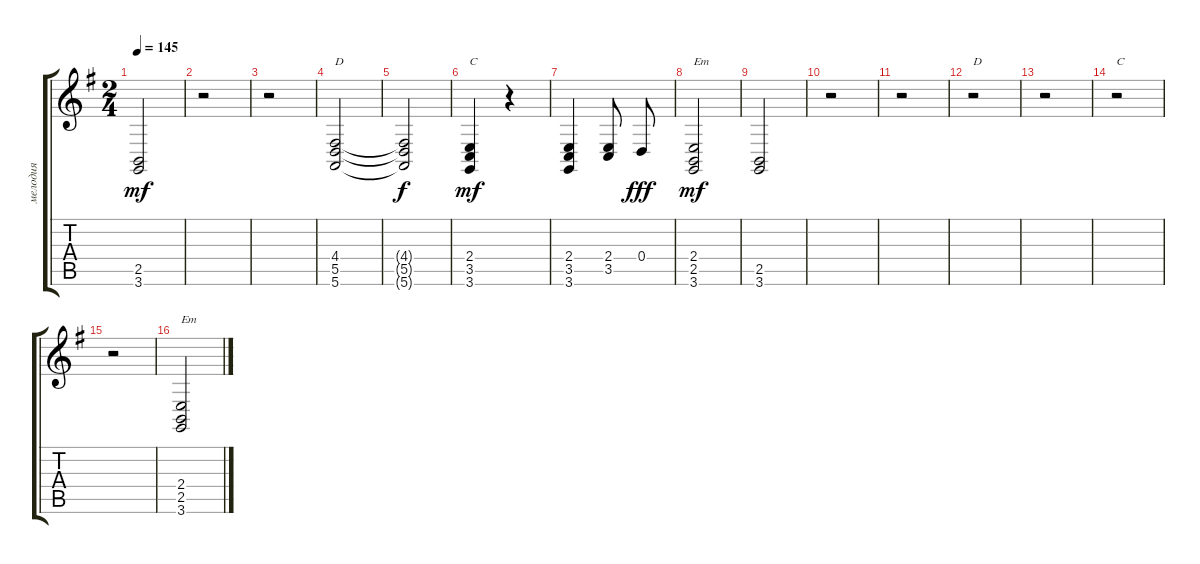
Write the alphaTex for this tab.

\track ("мелодия" "мелодия") {instrument accordion}
\staff {score tabs}
\tuning (E4 B3 G3 D3 A2 E2) {hide}
\ts (2 4)
\tempo 145
\clef g2
\ks eminor
(2.5 3.6).2{dy mf} |
r.2 |
r.2 |
(4.4 5.5 5.6).2{txt "D"} |
(4.4{t} 5.5{t} 5.6{t}).2{dy f} |
(2.4 3.5 3.6).4{txt "C" dy mf} r.4 |
(2.4 3.5 3.6).4 (2.4 3.5).8{beam split} 0.4.8{dy fff} |
(2.4 2.5 3.6).2{txt "Em" dy mf} |
(2.5 3.6).2 |
r.2 |
r.2 |
r.2{txt "D"} |
r.2 |
r.2{txt "C"} |
r.2 |
(2.4 2.5 3.6).2{txt "Em"}
